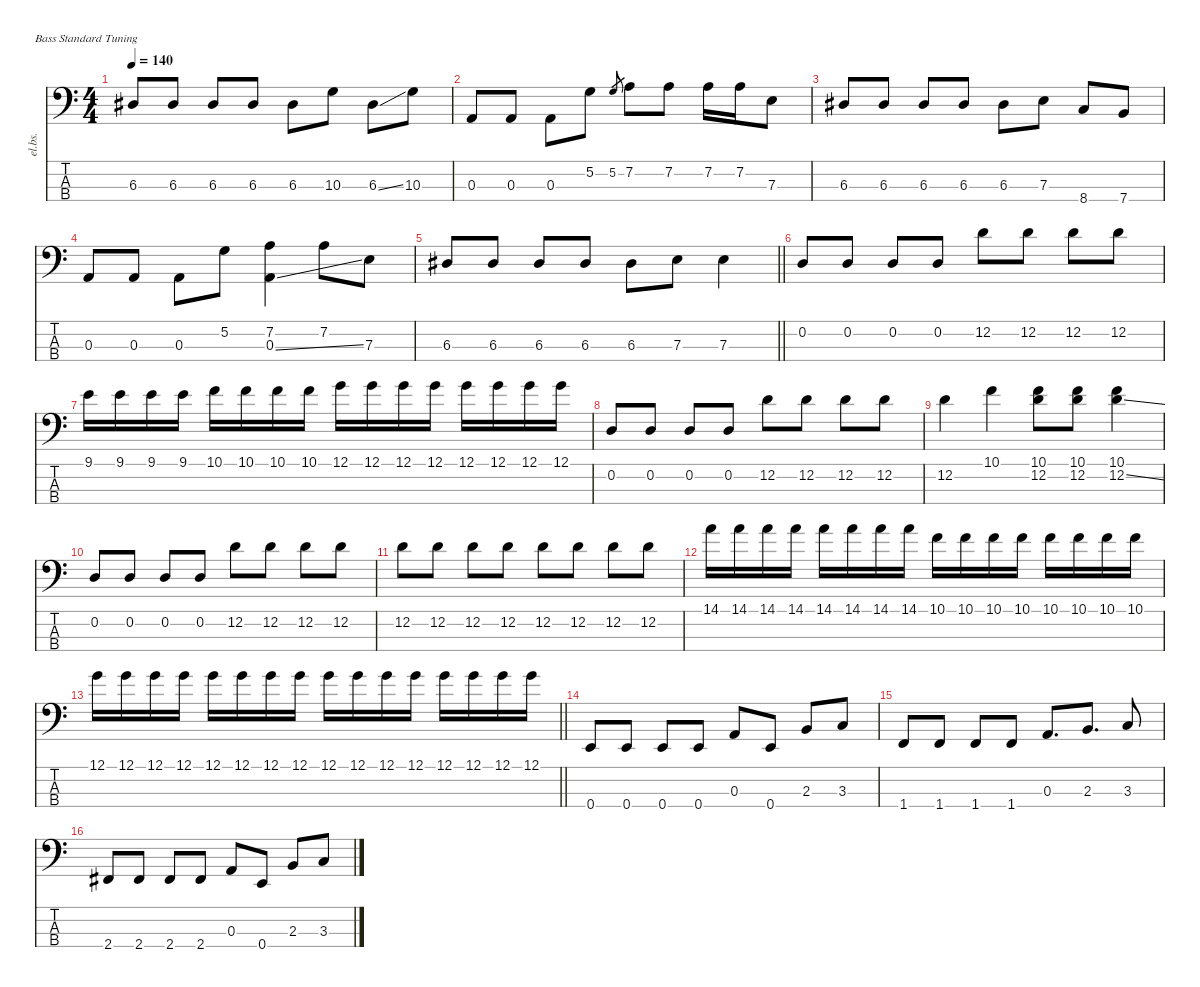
\defaultSystemsLayout 4
\hideDynamics
\bracketExtendMode nobrackets
\otherSystemsTrackNameOrientation horizontal
\track ("Bassgtr." "el.bs.") {defaultSystemsLayout 8 instrument electricbasspick}
\staff {score tabs}
\tuning (G2 D2 A1 E1)
\ts (4 4)
\tempo 140
\clef f4
\ks c
6.3{acc #}.8{dy f beam Up} 6.3{acc #}.8{beam Up} 6.3{acc #}.8{beam Up} 6.3{acc #}.8{beam Up} 6.3{acc #}.8{beam Down} 10.3.8{dy mp beam Down} 6.3{ss acc #}.8{beam Down} 10.3.8{beam Down} |
0.3.8{dy f beam Up} 0.3.8{beam Up} 0.3.8{beam Down} 5.2.8{beam Down} 5.2.8{gr dy mf beam Up} 7.2.8{dy f beam Down} 7.2.8{beam Down} 7.2.16{beam Down} 7.2.16{beam Down} 7.3.8{beam Down} |
6.3{acc #}.8{beam Up} 6.3{acc #}.8{beam Up} 6.3{acc #}.8{beam Up} 6.3{acc #}.8{beam Up} 6.3{acc #}.8{beam Down} 7.3.8{beam Down} 8.4.8{beam Up} 7.4.8{beam Up} |
0.3.8{beam Up} 0.3.8{beam Up} 0.3.8{beam Down} 5.2.8{beam Down} (7.2 0.3{ss}).4{beam Down} 7.2.8{dy mp beam Down} 7.3.8{dy f beam Down} |
\barLineRight lightlight
6.3{acc #}.8{beam Up} 6.3{acc #}.8{beam Up} 6.3{acc #}.8{beam Up} 6.3{acc #}.8{beam Up} 6.3{acc #}.8{beam Down} 7.3.8{beam Down} 7.3.4{beam Down} |
0.2.8{beam Up} 0.2.8{beam Up} 0.2.8{beam Up} 0.2.8{beam Up} 12.2.8{beam Down} 12.2.8{beam Down} 12.2.8{beam Down} 12.2.8{beam Down} |
9.1.16{beam Down} 9.1.16{beam Down} 9.1.16{beam Down} 9.1.16{beam Down} 10.1.16{beam Down} 10.1.16{beam Down} 10.1.16{beam Down} 10.1.16{beam Down} 12.1.16{beam Down} 12.1.16{beam Down} 12.1.16{beam Down} 12.1.16{beam Down} 12.1.16{beam Down} 12.1.16{beam Down} 12.1.16{beam Down} 12.1.16{beam Down} |
0.2.8{beam Up} 0.2.8{beam Up} 0.2.8{beam Up} 0.2.8{beam Up} 12.2.8{beam Down} 12.2.8{beam Down} 12.2.8{beam Down} 12.2.8{beam Down} |
12.2.4{beam Down} 10.1.4{beam Down} (10.1 12.2).8{beam Down} (10.1 12.2).8{beam Down} (10.1 12.2{ss}).4{beam Down} |
0.2.8{beam Up} 0.2.8{beam Up} 0.2.8{beam Up} 0.2.8{beam Up} 12.2.8{beam Down} 12.2.8{beam Down} 12.2.8{beam Down} 12.2.8{beam Down} |
12.2.8{beam Down} 12.2.8{beam Down} 12.2.8{beam Down} 12.2.8{beam Down} 12.2.8{beam Down} 12.2.8{beam Down} 12.2.8{beam Down} 12.2.8{beam Down} |
14.1.16{beam Down} 14.1.16{beam Down} 14.1.16{beam Down} 14.1.16{beam Down} 14.1.16{beam Down} 14.1.16{beam Down} 14.1.16{beam Down} 14.1.16{beam Down} 10.1.16{beam Down} 10.1.16{beam Down} 10.1.16{beam Down} 10.1.16{beam Down} 10.1.16{beam Down} 10.1.16{beam Down} 10.1.16{beam Down} 10.1.16{beam Down} |
\barLineRight lightlight
12.1.16{beam Down} 12.1.16{beam Down} 12.1.16{beam Down} 12.1.16{beam Down} 12.1.16{beam Down} 12.1.16{beam Down} 12.1.16{beam Down} 12.1.16{beam Down} 12.1.16{beam Down} 12.1.16{beam Down} 12.1.16{beam Down} 12.1.16{beam Down} 12.1.16{beam Down} 12.1.16{beam Down} 12.1.16{beam Down} 12.1.16{beam Down} |
0.4.8{beam Up} 0.4.8{beam Up} 0.4.8{beam Up} 0.4.8{beam Up} 0.3.8{beam Up} 0.4.8{beam Up} 2.3.8{beam Up} 3.3.8{beam Up} |
1.4.8{beam Up} 1.4.8{beam Up} 1.4.8{beam Up} 1.4.8{beam Up} 0.3.8{d beam Up} 2.3.8{d beam Up} 3.3.8{beam Up} |
2.4{acc #}.8{beam Up} 2.4{acc #}.8{beam Up} 2.4{acc #}.8{beam Up} 2.4{acc #}.8{beam Up} 0.3.8{beam Up} 0.4.8{beam Up} 2.3.8{beam Up} 3.3.8{beam Up}
